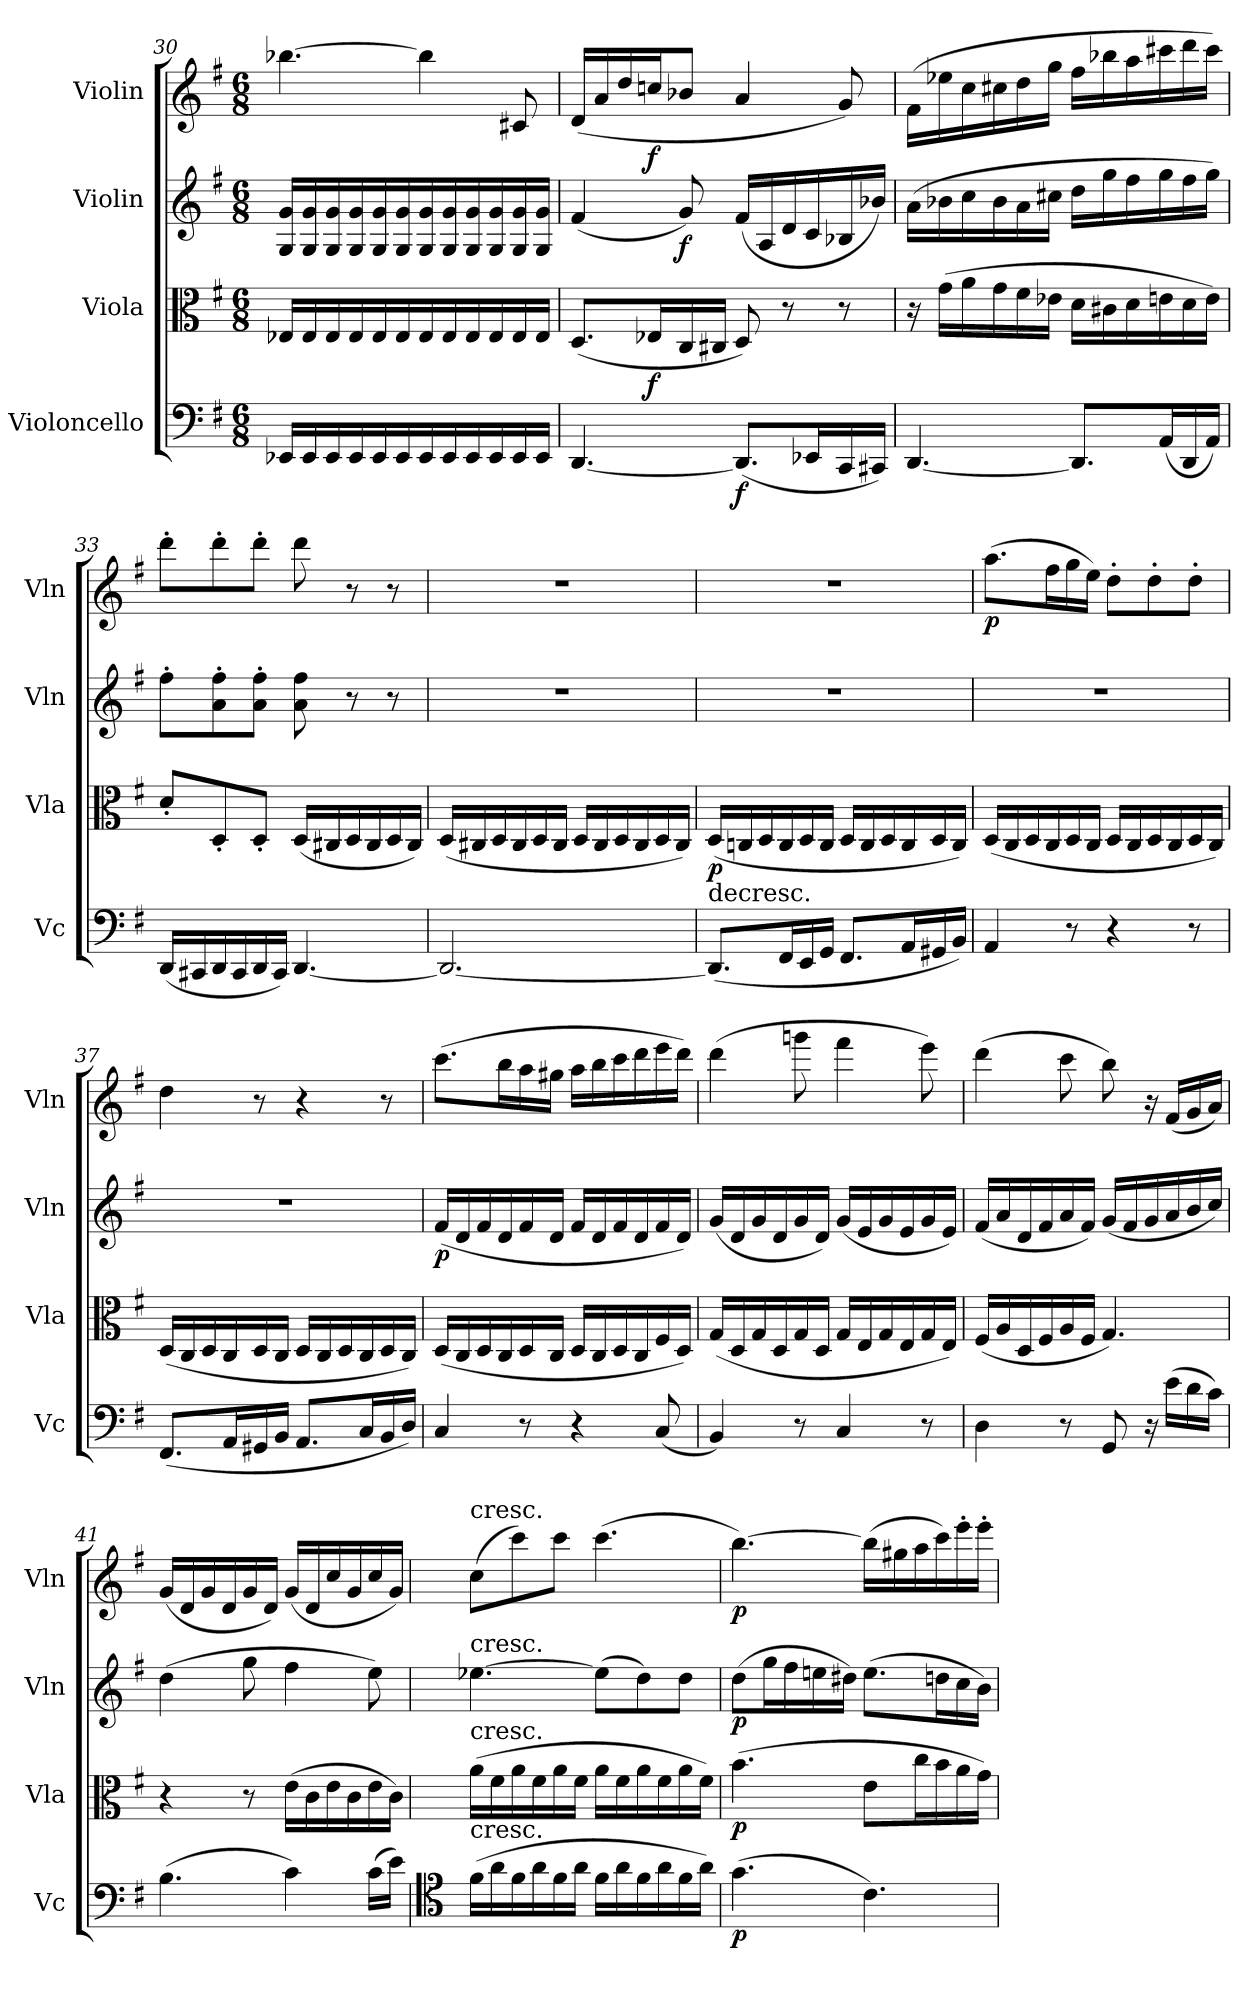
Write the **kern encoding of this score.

**kern	**dynam	**kern	**dynam	**kern	**dynam	**kern	**dynam
*part4	*part4	*part3	*part3	*part2	*part2	*part1	*part1
*staff4	*staff4	*staff3	*staff3	*staff2	*staff2	*staff1	*staff1
*I"Violoncello	*	*I"Viola	*	*I"Violin	*	*I"Violin	*
*I'Vc	*	*I'Vla	*	*I'Vln	*	*I'Vln	*
*clefF4	*	*clefC3	*	*clefG2	*	*clefG2	*
*k[f#]	*	*k[f#]	*	*k[f#]	*	*k[f#]	*
*e:	*	*e:	*	*e:	*	*e:	*
*M6/8	*	*M6/8	*	*M6/8	*	*M6/8	*
=30	=30	=30	=30	=30	=30	=30	=30
16EE-X/LL	.	16E-X/LL	.	16G/ 16g/LL	.	[4.bb-X\	.
16EE-/	.	16E-/	.	16G/ 16g/	.	.	.
16EE-/	.	16E-/	.	16G/ 16g/	.	.	.
16EE-/	.	16E-/	.	16G/ 16g/	.	.	.
16EE-/	.	16E-/	.	16G/ 16g/	.	.	.
16EE-/	.	16E-/	.	16G/ 16g/	.	.	.
16EE-/	.	16E-/	.	16G/ 16g/	.	4bb-\]	.
16EE-/	.	16E-/	.	16G/ 16g/	.	.	.
16EE-/	.	16E-/	.	16G/ 16g/	.	.	.
16EE-/	.	16E-/	.	16G/ 16g/	.	.	.
16EE-/	.	16E-/	.	16G/ 16g/	.	8c#X/	.
16EE-/JJ	.	16E-/JJ	.	16G/ 16g/JJ	.	.	.
=31	=31	=31	=31	=31	=31	=31	=31
[4.DD/	.	(8.D/L	.	(4f#/	.	(16d/LL	.
.	.	.	.	.	.	16a/	.
.	.	.	.	.	.	16dd/	.
.	.	16E-X/L	f	.	.	16ccn/J	f
.	.	16C/	.	8g/)	f	8b-X/J	.
.	.	16C#X/JJ	.	.	.	.	.
(8.DD/L]	f	8D/)	.	(16f#/LL	.	4a/	.
.	.	.	.	16A/	.	.	.
.	.	8r	.	16d/	.	.	.
16EE-X/L	.	.	.	16c/	.	.	.
16CC/	.	8r	.	16B-X/	.	8g/)	.
16CC#X/JJ)	.	.	.	16b-X/JJ)	.	.	.
=32	=32	=32	=32	=32	=32	=32	=32
[4.DD/	.	16r	.	(16a\LL	.	(16f#\LL	.
.	.	(16g\LL	.	16b-X\	.	16ee-X\	.
.	.	16a\	.	16cc\	.	16cc\	.
.	.	16g\	.	16b-\	.	16cc#X\	.
.	.	16f#\	.	16a\	.	16dd\	.
.	.	16e-X\JJ	.	16cc#X\JJ	.	16gg\JJ	.
8.DD/L]	.	16d\LL	.	16dd\LL	.	16ff#\LL	.
.	.	16c#X\	.	16gg\	.	16bb-X\	.
.	.	16d\	.	16ff#\	.	16aa\	.
(16AA/L	.	16en\	.	16gg\	.	16ccc#X\	.
16DD/	.	16d\	.	16ff#\	.	16ddd\	.
16AA/JJ)	.	16e\JJ)	.	16gg\JJ)	.	16ccc#\JJ)	.
=33	=33	=33	=33	=33	=33	=33	=33
(16DD/LL	.	8d'/L	.	8ff#'\L	.	8ddd'\L	.
16CC#X/	.	.	.	.	.	.	.
16DD/	.	8D'/	.	8a'\ 8ff#'\	.	8ddd'\	.
16CC#/	.	.	.	.	.	.	.
16DD/	.	8D'/J	.	8a'\ 8ff#'\J	.	8ddd'\J	.
16CC#/JJ)	.	.	.	.	.	.	.
[4.DD/	.	(16D/LL	.	8a\ 8ff#\	.	8ddd\	.
.	.	16C#X/	.	.	.	.	.
.	.	16D/	.	8r	.	8r	.
.	.	16C#/	.	.	.	.	.
.	.	16D/	.	8r	.	8r	.
.	.	16C#/JJ)	.	.	.	.	.
=34	=34	=34	=34	=34	=34	=34	=34
2.DD/_	.	(16D/LL	.	2.r	.	2.r	.
.	.	16C#X/	.	.	.	.	.
.	.	16D/	.	.	.	.	.
.	.	16C#/	.	.	.	.	.
.	.	16D/	.	.	.	.	.
.	.	16C#/JJ	.	.	.	.	.
.	.	16D/LL	.	.	.	.	.
.	.	16C#/	.	.	.	.	.
.	.	16D/	.	.	.	.	.
.	.	16C#/	.	.	.	.	.
.	.	16D/	.	.	.	.	.
.	.	16C#/JJ)	.	.	.	.	.
=35	=35	=35	=35	=35	=35	=35	=35
!LO:TX:t=decresc.	!	!	!	!	!	!	!
(8.DD/L]	.	(16D/LL	p	2.r	.	2.r	.
.	.	16Cn/	.	.	.	.	.
.	.	16D/	.	.	.	.	.
16FF#/L	.	16C/	.	.	.	.	.
16EE/	.	16D/	.	.	.	.	.
16GG/JJ	.	16C/JJ	.	.	.	.	.
8.FF#/L	.	16D/LL	.	.	.	.	.
.	.	16C/	.	.	.	.	.
.	.	16D/	.	.	.	.	.
16AA/L	.	16C/	.	.	.	.	.
16GG#X/	.	16D/	.	.	.	.	.
16BB/JJ)	.	16C/JJ)	.	.	.	.	.
=36	=36	=36	=36	=36	=36	=36	=36
4AA/	.	(16D/LL	.	2.r	.	(8.aa\L	p
.	.	16C/	.	.	.	.	.
.	.	16D/	.	.	.	.	.
.	.	16C/	.	.	.	16ff#\L	.
8r	.	16D/	.	.	.	16gg\	.
.	.	16C/JJ	.	.	.	16ee\JJ)	.
4r	.	16D/LL	.	.	.	8dd'\L	.
.	.	16C/	.	.	.	.	.
.	.	16D/	.	.	.	8dd'\	.
.	.	16C/	.	.	.	.	.
8r	.	16D/	.	.	.	8dd'\J	.
.	.	16C/JJ)	.	.	.	.	.
=37	=37	=37	=37	=37	=37	=37	=37
(8.FF#/L	.	(16D/LL	.	2.r	.	4dd\	.
.	.	16C/	.	.	.	.	.
.	.	16D/	.	.	.	.	.
16AA/L	.	16C/	.	.	.	.	.
16GG#X/	.	16D/	.	.	.	8r	.
16BB/JJ	.	16C/JJ	.	.	.	.	.
8.AA/L	.	16D/LL	.	.	.	4r	.
.	.	16C/	.	.	.	.	.
.	.	16D/	.	.	.	.	.
16C/L	.	16C/	.	.	.	.	.
16BB/	.	16D/	.	.	.	8r	.
16D/JJ)	.	16C/JJ)	.	.	.	.	.
=38	=38	=38	=38	=38	=38	=38	=38
4C/	.	(16D/LL	.	(16f#/LL	p	(8.ccc\L	.
.	.	16C/	.	16d/	.	.	.
.	.	16D/	.	16f#/	.	.	.
.	.	16C/	.	16d/	.	16bb\L	.
8r	.	16D/	.	16f#/	.	16aa\	.
.	.	16C/JJ	.	16d/JJ	.	16gg#X\JJ	.
4r	.	16D/LL	.	16f#/LL	.	16aa\LL	.
.	.	16C/	.	16d/	.	16bb\	.
.	.	16D/	.	16f#/	.	16ccc\	.
.	.	16C/	.	16d/	.	16ddd\	.
(8C/	.	16F#/	.	16f#/	.	16eee\	.
.	.	16D/JJ)	.	16d/JJ)	.	16ddd\JJ)	.
=39	=39	=39	=39	=39	=39	=39	=39
4BB/)	.	(16G/LL	.	(16g/LL	.	(4ddd\	.
.	.	16D/	.	16d/	.	.	.
.	.	16G/	.	16g/	.	.	.
.	.	16D/	.	16d/	.	.	.
8r	.	16G/	.	16g/	.	8gggn\	.
.	.	16D/JJ	.	16d/JJ)	.	.	.
4C/	.	16G/LL	.	(16g/LL	.	4fff#\	.
.	.	16E/	.	16e/	.	.	.
.	.	16G/	.	16g/	.	.	.
.	.	16E/	.	16e/	.	.	.
8r	.	16G/	.	16g/	.	8eee\)	.
.	.	16E/JJ)	.	16e/JJ)	.	.	.
=40	=40	=40	=40	=40	=40	=40	=40
4D\	.	(16F#/LL	.	(16f#/LL	.	(4ddd\	.
.	.	16A/	.	16a/	.	.	.
.	.	16D/	.	16d/	.	.	.
.	.	16F#/	.	16f#/	.	.	.
8r	.	16A/	.	16a/	.	8ccc\	.
.	.	16F#/JJ	.	16f#/JJ)	.	.	.
8GG/	.	4.G/)	.	(16g/LL	.	8bb\)	.
.	.	.	.	16f#/	.	.	.
16r	.	.	.	16g/	.	16r	.
(16e\LL	.	.	.	16a/	.	(16f#/LL	.
16d\	.	.	.	16b/	.	16g/	.
16c\JJ)	.	.	.	16cc/JJ)	.	16a/JJ)	.
=41	=41	=41	=41	=41	=41	=41	=41
(4.B\	.	4r	.	(4dd\	.	(16g/LL	.
.	.	.	.	.	.	16d/	.
.	.	.	.	.	.	16g/	.
.	.	.	.	.	.	16d/	.
.	.	8r	.	8gg\	.	16g/	.
.	.	.	.	.	.	16d/JJ)	.
4c\)	.	(16e\LL	.	4ff#\	.	(16g/LL	.
.	.	16c\	.	.	.	16d/	.
.	.	16e\	.	.	.	16cc/	.
.	.	16c\	.	.	.	16g/	.
(16c\LL	.	16e\	.	8ee\)	.	16cc/	.
16e\JJ)	.	16c\JJ)	.	.	.	16g/JJ)	.
=42	=42	=42	=42	=42	=42	=42	=42
*clefC4	*	*	*	*	*	*	*
!	!	!	!	!	!	!LO:TX:t=cresc.	!
!	!	!	!	!LO:TX:t=cresc.	!	!	!
!	!	!LO:TX:t=cresc.	!	!	!	!	!
!LO:TX:t=cresc.	!	!	!	!	!	!	!
(16f#\LL	.	(16a\LL	.	[4.ee-X\	.	(8cc\L	.
16a\	.	16f#\	.	.	.	.	.
16f#\	.	16a\	.	.	.	8ccc\)	.
16a\	.	16f#\	.	.	.	.	.
16f#\	.	16a\	.	.	.	8ccc\J	.
16a\JJ	.	16f#\JJ	.	.	.	.	.
16f#\LL	.	16a\LL	.	(8ee-\L]	.	(4.ccc\	.
16a\	.	16f#\	.	.	.	.	.
16f#\	.	16a\	.	8dd\)	.	.	.
16a\	.	16f#\	.	.	.	.	.
16f#\	.	16a\	.	8dd\J	.	.	.
16a\JJ)	.	16f#\JJ)	.	.	.	.	.
=43	=43	=43	=43	=43	=43	=43	=43
(4.g\	p	(4.b\	p	(8dd\L	p	[4.bb\)	p
.	.	.	.	16gg\L	.	.	.
.	.	.	.	16ff#\	.	.	.
.	.	.	.	16een\	.	.	.
.	.	.	.	16dd#X\JJ)	.	.	.
4.c\)	.	8e\L	.	(8.ee\L	.	(16bb\LL]	.
.	.	.	.	.	.	16gg#X\	.
.	.	16cc\L	.	.	.	16aa\	.
.	.	16b\	.	16ddn\L	.	16ccc\)	.
.	.	16a\	.	16cc\	.	16eee'\	.
.	.	16g\JJ)	.	16b\JJ)	.	16eee'\JJ	.
=	=	=	=	=	=	=	=
*-	*-	*-	*-	*-	*-	*-	*-
